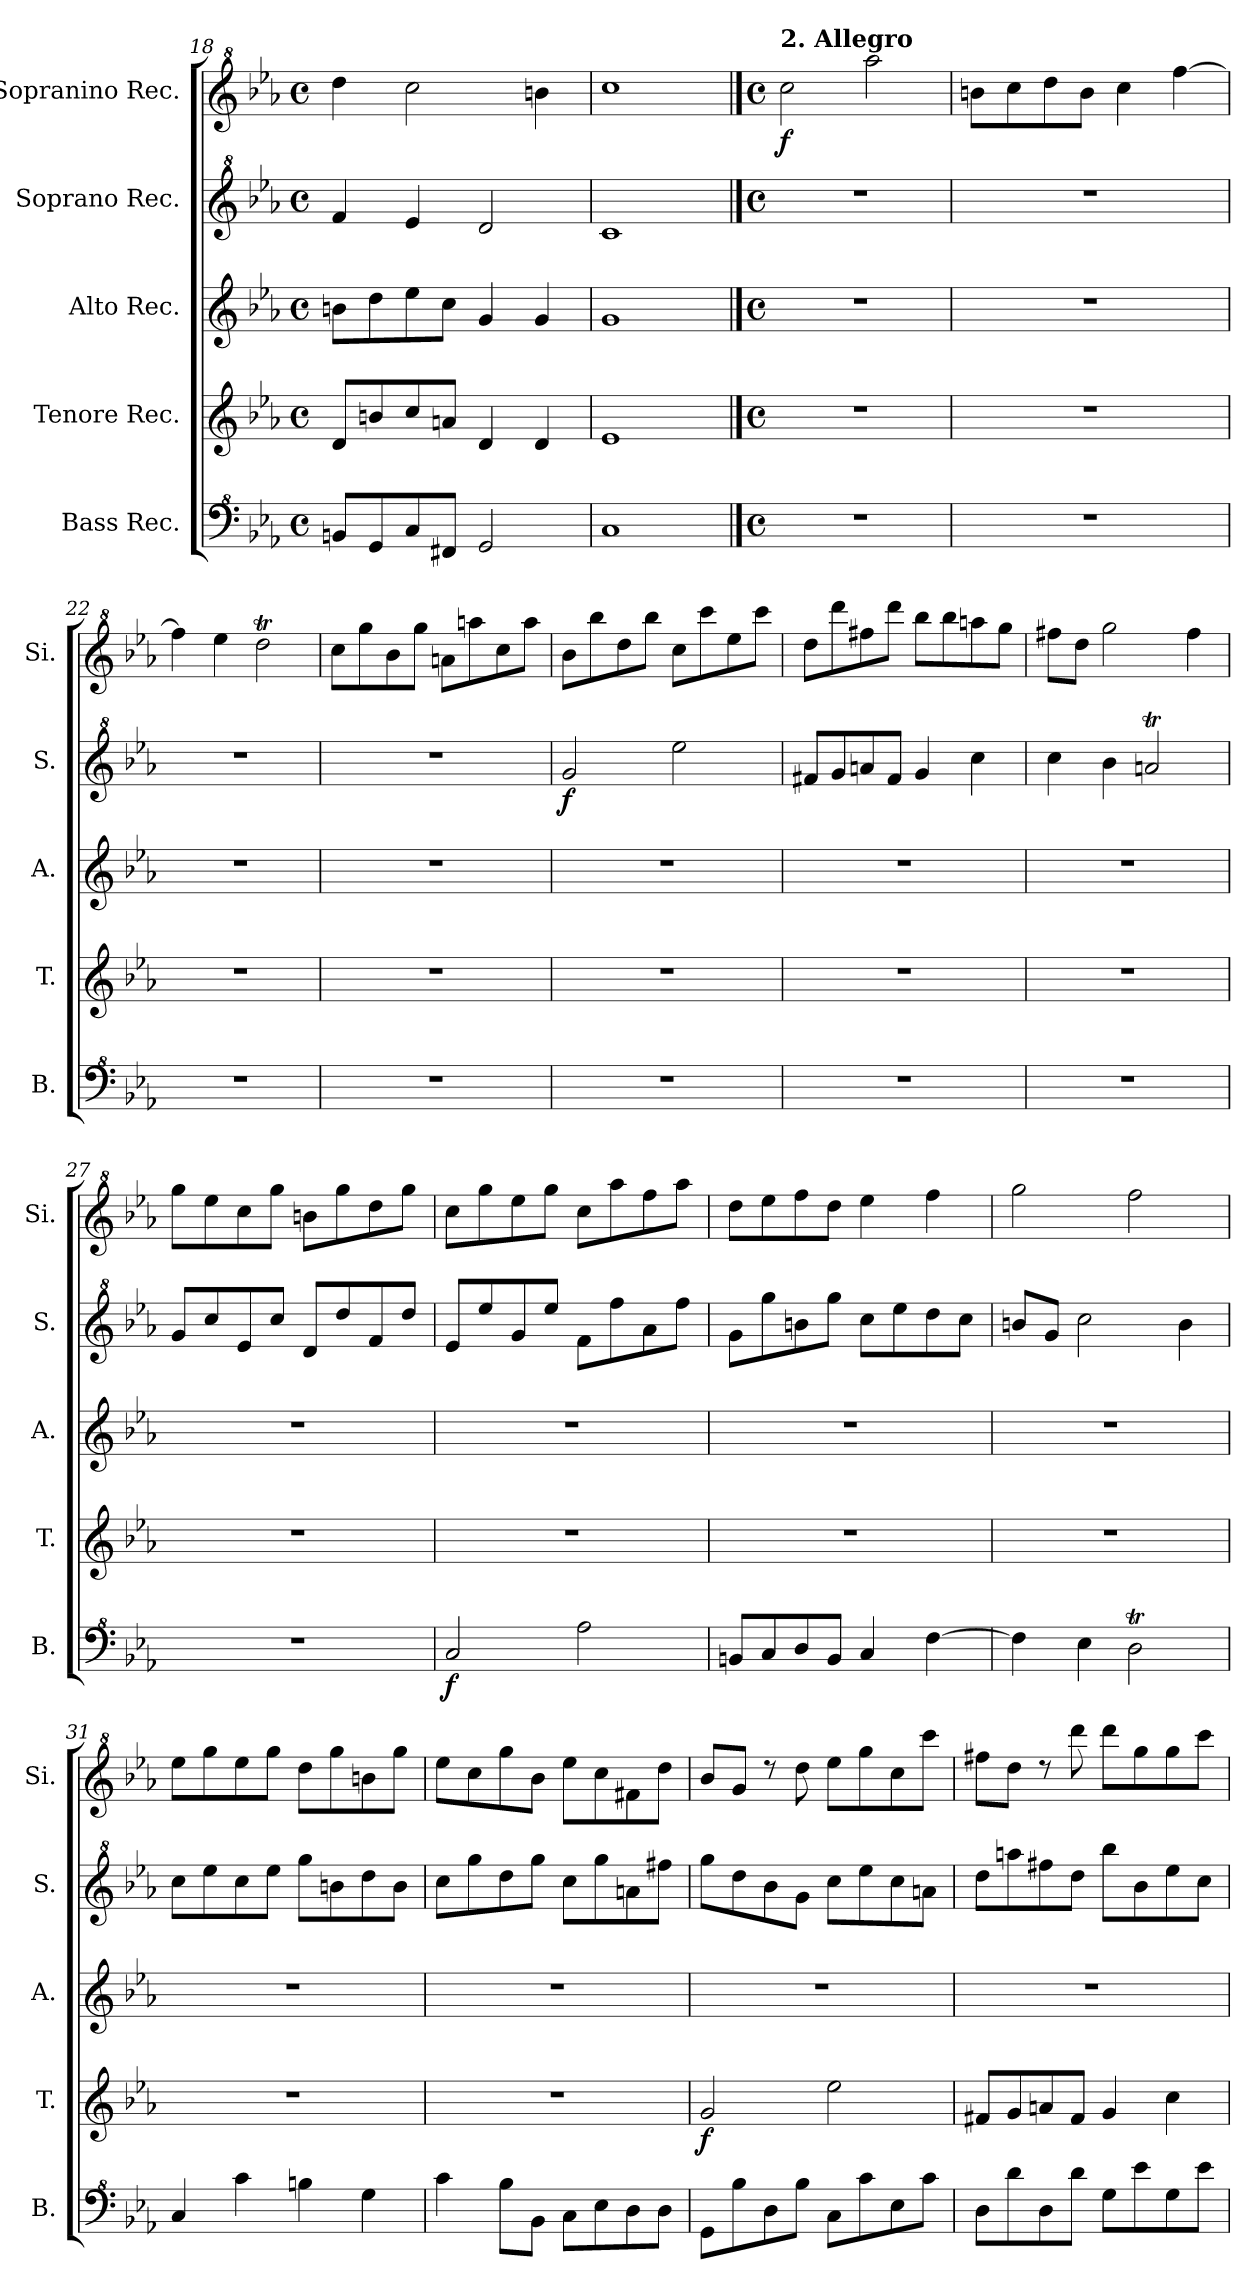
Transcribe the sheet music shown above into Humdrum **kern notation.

**kern	**dynam	**kern	**dynam	**kern	**kern	**dynam	**kern	**dynam
*part5	*part5	*part4	*part4	*part3	*part2	*part2	*part1	*part1
*staff5	*staff5	*staff4	*staff4	*staff3	*staff2	*staff2	*staff1	*staff1
*I"Bass Rec.	*	*I"Tenore Rec.	*	*I"Alto Rec.	*I"Soprano Rec.	*	*I"Sopranino Rec.	*
*I'B.	*	*I'T.	*	*I'A.	*I'S.	*	*I'Si.	*
*clefF^4	*	*clefG2	*	*clefG2	*clefG^2	*	*clefG^2	*
*k[b-e-a-]	*	*k[b-e-a-]	*	*k[b-e-a-]	*k[b-e-a-]	*	*k[b-e-a-]	*
*M4/4	*	*M4/4	*	*M4/4	*M4/4	*	*M4/4	*
*met(c)	*	*met(c)	*	*met(c)	*met(c)	*	*met(c)	*
=18	=18	=18	=18	=18	=18	=18	=18	=18
8Bn/L	.	8d/L	.	8bn\L	4ff/	.	4ddd\	.
8G/	.	8bn/	.	8dd\	.	.	.	.
8c/	.	8cc/	.	8ee-\	4ee-/	.	2ccc\	.
8F#X/J	.	8an/J	.	8cc\J	.	.	.	.
2G/	.	4d/	.	4g/	2dd/	.	.	.
.	.	4d/	.	4g/	.	.	4bbn\	.
=19	=19	=19	=19	=19	=19	=19	=19	=19
1c	.	1e-	.	1g	1cc	.	1ccc	.
!!LO:LB:g=z
==20	==20	==20	==20	==20	==20	==20	==20	==20
*M4/4	*	*M4/4	*	*M4/4	*M4/4	*	*M4/4	*
*met(c)	*	*met(c)	*	*met(c)	*met(c)	*	*met(c)	*
*	*	*	*	*	*	*	*MM120	*
!	!	!	!	!	!	!	!LO:TX:a:B:t=2. Allegro	!
!	!	!	!	!	!	!	!	!LO:DY:b
1r	.	1r	.	1r	1r	.	2ccc\	f
.	.	.	.	.	.	.	2aaa-\	.
=21	=21	=21	=21	=21	=21	=21	=21	=21
1r	.	1r	.	1r	1r	.	8bbn\L	.
.	.	.	.	.	.	.	8ccc\	.
.	.	.	.	.	.	.	8ddd\	.
.	.	.	.	.	.	.	8bb\J	.
.	.	.	.	.	.	.	4ccc\	.
.	.	.	.	.	.	.	[4fff\	.
=22	=22	=22	=22	=22	=22	=22	=22	=22
1r	.	1r	.	1r	1r	.	4fff\]	.
.	.	.	.	.	.	.	4eee-\	.
.	.	.	.	.	.	.	2dddt\	.
=23	=23	=23	=23	=23	=23	=23	=23	=23
1r	.	1r	.	1r	1r	.	8ccc\L	.
.	.	.	.	.	.	.	8ggg\	.
.	.	.	.	.	.	.	8bb-\	.
.	.	.	.	.	.	.	8ggg\J	.
.	.	.	.	.	.	.	8aan\L	.
.	.	.	.	.	.	.	8aaan\	.
.	.	.	.	.	.	.	8ccc\	.
.	.	.	.	.	.	.	8aaa\J	.
=24	=24	=24	=24	=24	=24	=24	=24	=24
!	!	!	!	!	!	!LO:DY:b	!	!
1r	.	1r	.	1r	2gg/	f	8bb-\L	.
.	.	.	.	.	.	.	8bbb-\	.
.	.	.	.	.	.	.	8ddd\	.
.	.	.	.	.	.	.	8bbb-\J	.
.	.	.	.	.	2eee-\	.	8ccc\L	.
.	.	.	.	.	.	.	8cccc\	.
.	.	.	.	.	.	.	8eee-\	.
.	.	.	.	.	.	.	8cccc\J	.
=25	=25	=25	=25	=25	=25	=25	=25	=25
1r	.	1r	.	1r	8ff#X/L	.	8ddd\L	.
.	.	.	.	.	8gg/	.	8dddd\	.
.	.	.	.	.	8aan/	.	8fff#X\	.
.	.	.	.	.	8ff#/J	.	8dddd\J	.
.	.	.	.	.	4gg/	.	8bbb-\L	.
.	.	.	.	.	.	.	8bbb-\	.
.	.	.	.	.	4ccc\	.	8aaan\	.
.	.	.	.	.	.	.	8ggg\J	.
=26	=26	=26	=26	=26	=26	=26	=26	=26
1r	.	1r	.	1r	4ccc\	.	8fff#X\L	.
.	.	.	.	.	.	.	8ddd\J	.
.	.	.	.	.	4bb-\	.	2ggg\	.
.	.	.	.	.	2aant/	.	.	.
.	.	.	.	.	.	.	4fff#\	.
=27	=27	=27	=27	=27	=27	=27	=27	=27
1r	.	1r	.	1r	8gg/L	.	8ggg\L	.
.	.	.	.	.	8ccc/	.	8eee-\	.
.	.	.	.	.	8ee-/	.	8ccc\	.
.	.	.	.	.	8ccc/J	.	8ggg\J	.
.	.	.	.	.	8dd/L	.	8bbn\L	.
.	.	.	.	.	8ddd/	.	8ggg\	.
.	.	.	.	.	8ff/	.	8ddd\	.
.	.	.	.	.	8ddd/J	.	8ggg\J	.
=28	=28	=28	=28	=28	=28	=28	=28	=28
!	!LO:DY:b	!	!	!	!	!	!	!
2c/	f	1r	.	1r	8ee-/L	.	8ccc\L	.
.	.	.	.	.	8eee-/	.	8ggg\	.
.	.	.	.	.	8gg/	.	8eee-\	.
.	.	.	.	.	8eee-/J	.	8ggg\J	.
2a-\	.	.	.	.	8ff\L	.	8ccc\L	.
.	.	.	.	.	8fff\	.	8aaa-\	.
.	.	.	.	.	8aa-\	.	8fff\	.
.	.	.	.	.	8fff\J	.	8aaa-\J	.
=29	=29	=29	=29	=29	=29	=29	=29	=29
8Bn/L	.	1r	.	1r	8gg\L	.	8ddd\L	.
8c/	.	.	.	.	8ggg\	.	8eee-\	.
8d/	.	.	.	.	8bbn\	.	8fff\	.
8B/J	.	.	.	.	8ggg\J	.	8ddd\J	.
4c/	.	.	.	.	8ccc\L	.	4eee-\	.
.	.	.	.	.	8eee-\	.	.	.
[4f\	.	.	.	.	8ddd\	.	4fff\	.
.	.	.	.	.	8ccc\J	.	.	.
=30	=30	=30	=30	=30	=30	=30	=30	=30
4f\]	.	1r	.	1r	8bbn/L	.	2ggg\	.
.	.	.	.	.	8gg/J	.	.	.
4e-\	.	.	.	.	2ccc\	.	.	.
2dt\	.	.	.	.	.	.	2fff\	.
.	.	.	.	.	4bb\	.	.	.
!!LO:PB:g=z
=31	=31	=31	=31	=31	=31	=31	=31	=31
4c/	.	1r	.	1r	8ccc\L	.	8eee-\L	.
.	.	.	.	.	8eee-\	.	8ggg\	.
4cc\	.	.	.	.	8ccc\	.	8eee-\	.
.	.	.	.	.	8eee-\J	.	8ggg\J	.
4bn\	.	.	.	.	8ggg\L	.	8ddd\L	.
.	.	.	.	.	8bbn\	.	8ggg\	.
4g\	.	.	.	.	8ddd\	.	8bbn\	.
.	.	.	.	.	8bb\J	.	8ggg\J	.
=32	=32	=32	=32	=32	=32	=32	=32	=32
4cc\	.	1r	.	1r	8ccc\L	.	8eee-\L	.
.	.	.	.	.	8ggg\	.	8ccc\	.
8b-\L	.	.	.	.	8ddd\	.	8ggg\	.
8B-\J	.	.	.	.	8ggg\J	.	8bb-\J	.
8c\L	.	.	.	.	8ccc\L	.	8eee-\L	.
8e-\	.	.	.	.	8ggg\	.	8ccc\	.
8d\	.	.	.	.	8aan\	.	8ff#X\	.
8d\J	.	.	.	.	8fff#X\J	.	8ddd\J	.
=33	=33	=33	=33	=33	=33	=33	=33	=33
!	!	!	!LO:DY:b	!	!	!	!	!
8G\L	.	2g/	f	1r	8ggg\L	.	8bb-/L	.
8b-\	.	.	.	.	8ddd\	.	8gg/J	.
8d\	.	.	.	.	8bb-\	.	8rddd	.
8b-\J	.	.	.	.	8gg\J	.	8ddd\	.
8c\L	.	2ee-\	.	.	8ccc\L	.	8eee-\L	.
8cc\	.	.	.	.	8eee-\	.	8ggg\	.
8e-\	.	.	.	.	8ccc\	.	8ccc\	.
8cc\J	.	.	.	.	8aan\J	.	8cccc\J	.
=34	=34	=34	=34	=34	=34	=34	=34	=34
8d\L	.	8f#X/L	.	1r	8ddd\L	.	8fff#X\L	.
8dd\	.	8g/	.	.	8aaan\	.	8ddd\J	.
8d\	.	8an/	.	.	8fff#X\	.	8rddd	.
8dd\J	.	8f#/J	.	.	8ddd\J	.	8dddd\	.
8g\L	.	4g/	.	.	8bbb-\L	.	8dddd\L	.
8ee-\	.	.	.	.	8bb-\	.	8ggg\	.
8g\	.	4cc\	.	.	8eee-\	.	8ggg\	.
8ee-\J	.	.	.	.	8ccc\J	.	8cccc\J	.
=	=	=	=	=	=	=	=	=
*-	*-	*-	*-	*-	*-	*-	*-	*-
